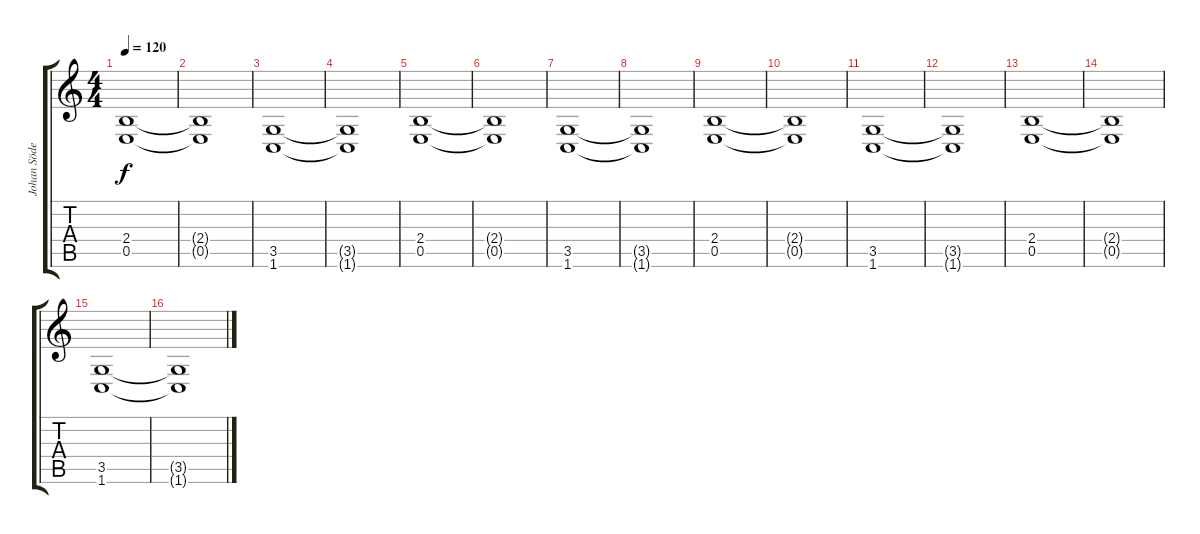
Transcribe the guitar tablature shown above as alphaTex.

\track ("Johan Söderberg" "Johan Söde") {instrument distortionguitar}
\staff {score tabs}
\tuning (B3 Gb3 D3 A2 E2 B1) {hide}
\ts (4 4)
\tempo 120
\clef g2
\ks c
(2.4 0.5).1{dy f instrument distortionguitar} |
(2.4{t} 0.5{t}).1 |
(3.5 1.6).1 |
(3.5{t} 1.6{t}).1 |
(2.4 0.5).1 |
(2.4{t} 0.5{t}).1 |
(3.5 1.6).1 |
(3.5{t} 1.6{t}).1 |
(2.4 0.5).1 |
(2.4{t} 0.5{t}).1 |
(3.5 1.6).1 |
(3.5{t} 1.6{t}).1 |
(2.4 0.5).1 |
(2.4{t} 0.5{t}).1 |
(3.5 1.6).1 |
(3.5{t} 1.6{t}).1
